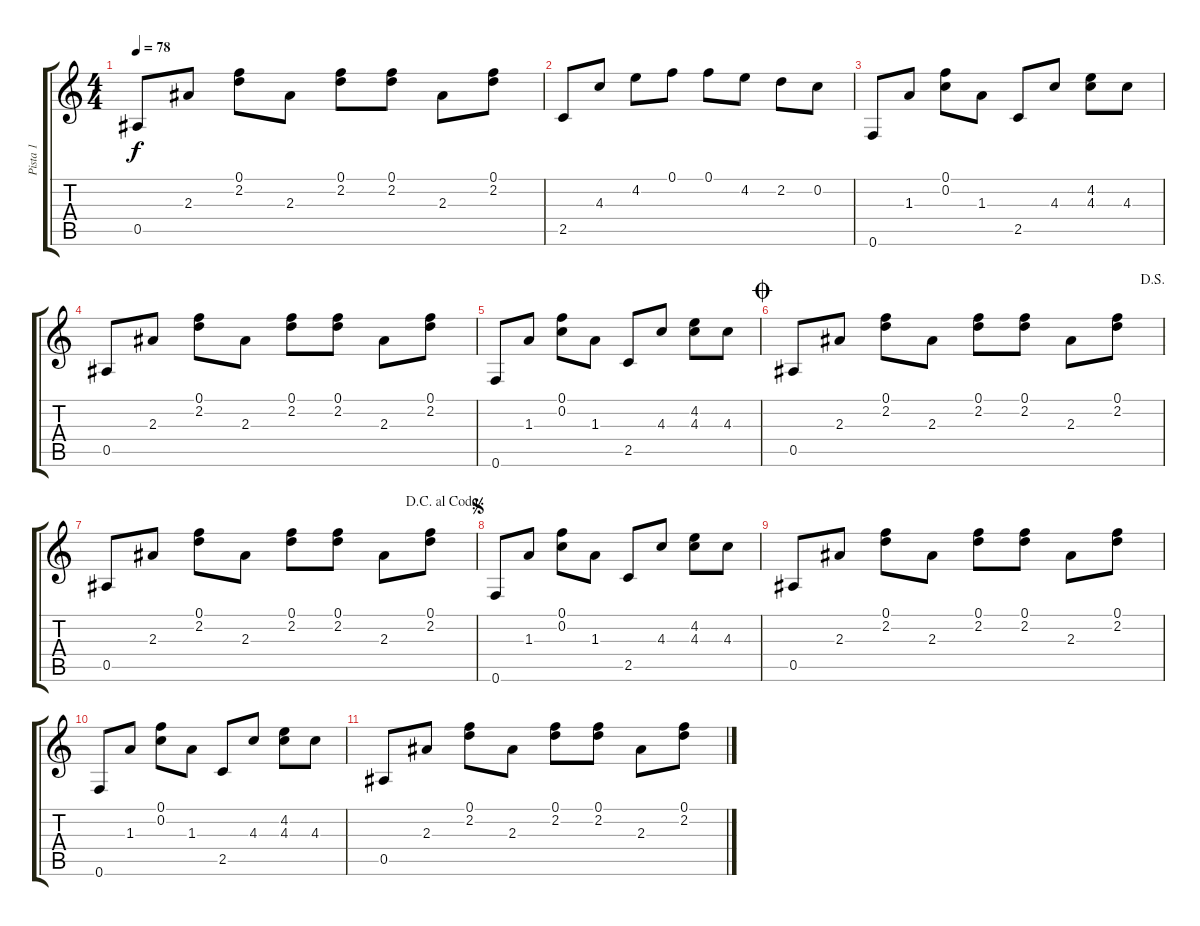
\track ("Pista 1" "Pista 1") {instrument acousticguitarsteel}
\staff {score tabs}
\tuning (F4 C4 Ab3 Eb3 Bb2 F2) {hide}
\ts (4 4)
\tempo 78
\clef g2
\ks c
0.5.8{dy f} 2.3.8 (0.1 2.2).8 2.3.8 (0.1 2.2).8 (0.1 2.2).8 2.3.8 (0.1 2.2).8 |
2.5.8 4.3.8 4.2.8 0.1.8 0.1.8 4.2.8 2.2.8 0.2.8 |
0.6.8 1.3.8 (0.1 0.2).8 1.3.8 2.5.8 4.3.8 (4.2 4.3).8 4.3.8 |
0.5.8 2.3.8 (0.1 2.2).8 2.3.8 (0.1 2.2).8 (0.1 2.2).8 2.3.8 (0.1 2.2).8 |
0.6.8 1.3.8 (0.1 0.2).8 1.3.8 2.5.8 4.3.8 (4.2 4.3).8 4.3.8 |
\jump coda
\jump dalsegno
0.5.8 2.3.8 (0.1 2.2).8 2.3.8 (0.1 2.2).8 (0.1 2.2).8 2.3.8 (0.1 2.2).8 |
\jump dacapoalcoda
0.5.8 2.3.8 (0.1 2.2).8 2.3.8 (0.1 2.2).8 (0.1 2.2).8 2.3.8 (0.1 2.2).8 |
\jump segno
0.6.8 1.3.8 (0.1 0.2).8 1.3.8 2.5.8 4.3.8 (4.2 4.3).8 4.3.8 |
0.5.8 2.3.8 (0.1 2.2).8 2.3.8 (0.1 2.2).8 (0.1 2.2).8 2.3.8 (0.1 2.2).8 |
0.6.8 1.3.8 (0.1 0.2).8 1.3.8 2.5.8 4.3.8 (4.2 4.3).8 4.3.8 |
0.5.8 2.3.8 (0.1 2.2).8 2.3.8 (0.1 2.2).8 (0.1 2.2).8 2.3.8 (0.1 2.2).8
